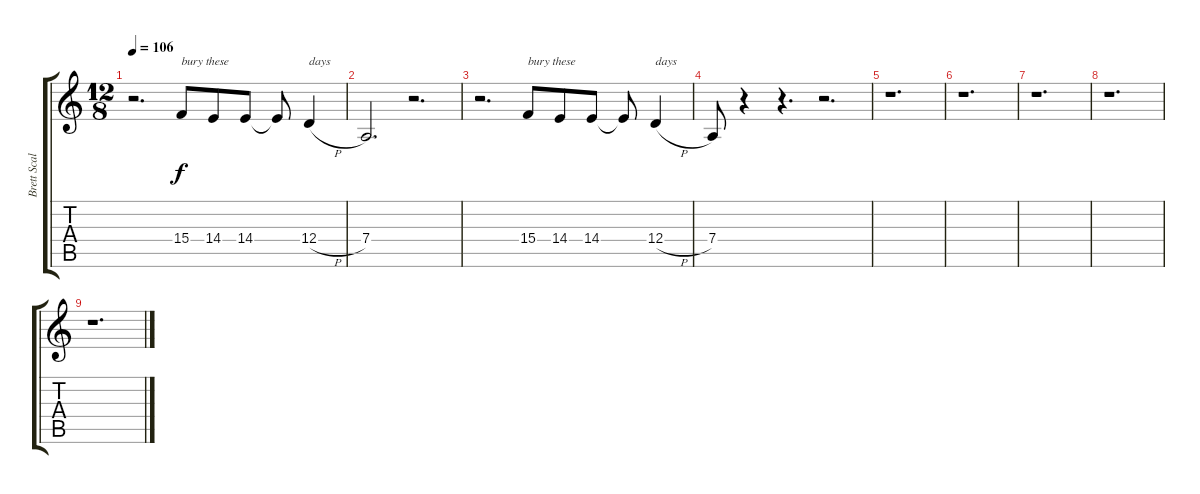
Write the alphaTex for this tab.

\track ("Brett Scallions (Vocals)" "Brett Scal") {instrument violin}
\staff {score tabs}
\tuning (E4 B3 G3 D3 A2 E2) {hide}
\ts (12 8)
\tempo 106
\clef g2
\ks c
r.2{d dy f} 15.4.8{txt "bury these"} 14.4.8 14.4.8 14.4{t}.8 12.4{h}.4{txt "days"} |
7.4.2{d} r.2{d} |
r.2{d} 15.4.8{txt "bury these"} 14.4.8 14.4.8 14.4{t}.8 12.4{h}.4{txt "days"} |
7.4.8 r.4 r.4{d} r.2{d} |
r.1{d} |
r.1{d} |
r.1{d} |
r.1{d} |
r.1{d}
